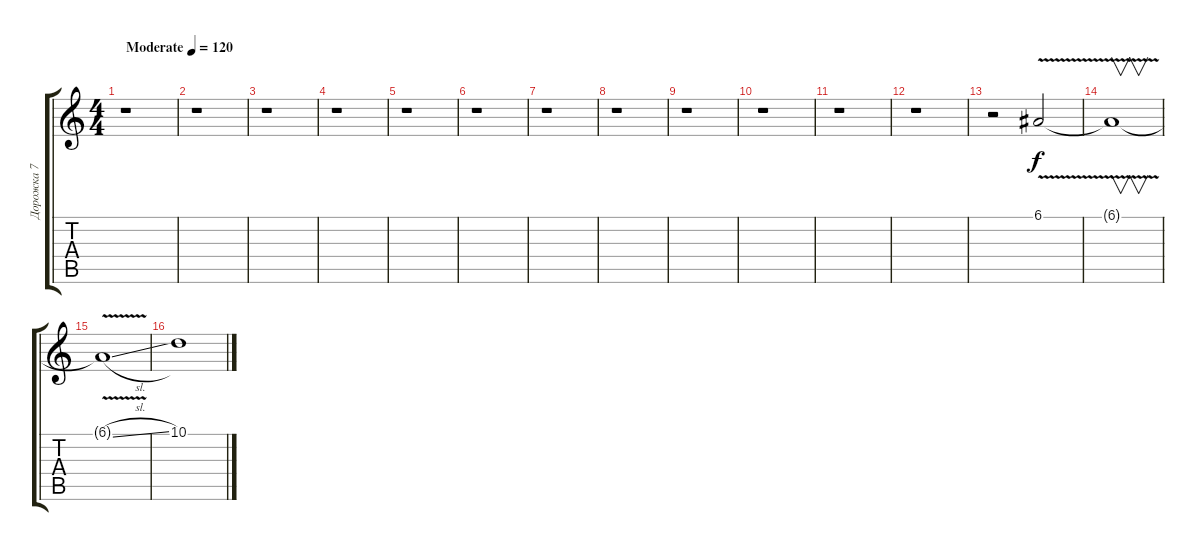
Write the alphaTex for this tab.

\track ("Дорожка 7" "Дорожка 7") {instrument lead6voice}
\staff {score tabs}
\tuning (E4 B3 G3 D3 A2 E2) {hide}
\ts (4 4)
\tempo (120 "Moderate")
\clef g2
\ks c
r.1{dy f instrument lead6voice} |
r.1 |
r.1 |
r.1 |
r.1 |
r.1 |
r.1 |
r.1 |
r.1 |
r.1 |
r.1 |
r.1 |
r.2{balance 8} 6.1{v}.2{volume 5 balance 16} |
6.1{t}.1{v} |
6.1{v sl t}.1{volume 13 balance 0} |
10.1.1{volume 7 balance 16}
